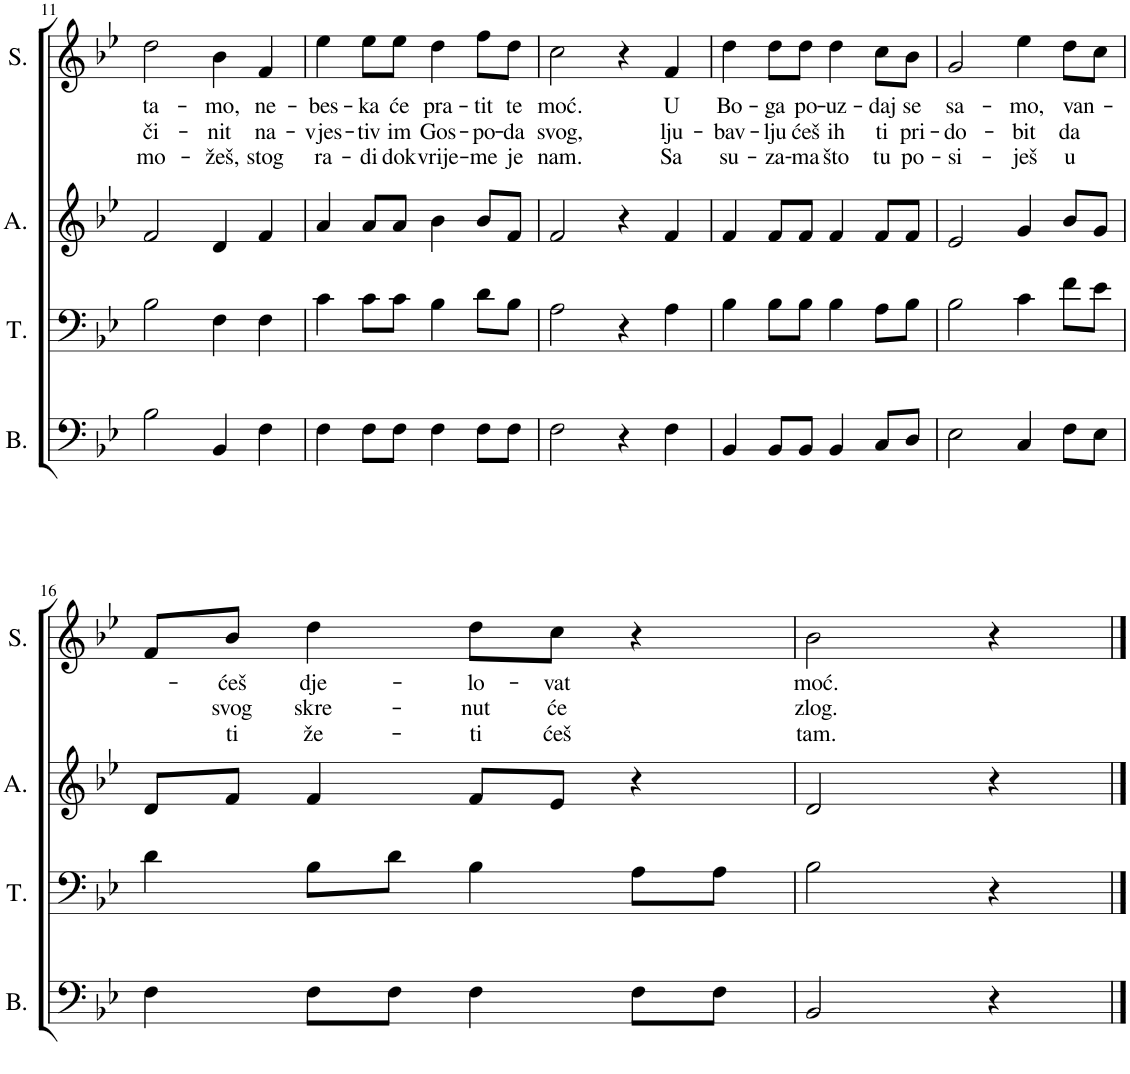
**kern	**kern	**kern	**kern	**text	**text	**text
*part4	*part3	*part2	*part1	*part1	*part1	*part1
*staff4	*staff3	*staff2	*staff1	*staff1	*staff1	*staff1
*I"Bass	*I"Tenor	*I"Alto	*I"Soprano	*	*	*
*I'B.	*I'T.	*I'A.	*I'S.	*	*	*
!!LO:PB:g=z
*clefF4	*clefF4	*clefG2	*clefG2	*	*	*
*k[b-e-]	*k[b-e-]	*k[b-e-]	*k[b-e-]	*	*	*
*M4/4	*M4/4	*M4/4	*M4/4	*	*	*
=11	=11	=11	=11	=11	=11	=11
!	!	!	!	!LO:LY:b	!LO:LY:b	!LO:LY:b
2B-\	2B-\	2f/	2dd\	ta-	či-	mo-
!	!	!	!	!LO:LY:b	!LO:LY:b	!LO:LY:b
4BB-/	4F\	4d/	4b-\	-mo,	-nit	-žeš,
!	!	!	!	!LO:LY:b	!LO:LY:b	!LO:LY:b
4F\	4F\	4f/	4f/	ne-	na-	stog
=12	=12	=12	=12	=12	=12	=12
!	!	!	!	!LO:LY:b	!LO:LY:b	!LO:LY:b
4F\	4c\	4a/	4ee-\	-bes-	-vjes-	ra-
!	!	!	!	!LO:LY:b	!LO:LY:b	!LO:LY:b
8F\L	8c\L	8a/L	8ee-\L	-ka	-tiv	-di
!	!	!	!	!LO:LY:b	!LO:LY:b	!LO:LY:b
8F\J	8c\J	8a/J	8ee-\J	će	im	dok
!	!	!	!	!LO:LY:b	!LO:LY:b	!LO:LY:b
4F\	4B-\	4b-\	4dd\	pra-	Gos-	vrije-
!	!	!	!	!LO:LY:b	!LO:LY:b	!LO:LY:b
8F\L	8d\L	8b-/L	8ff\L	-tit	-po-	-me
!	!	!	!	!LO:LY:b	!LO:LY:b	!LO:LY:b
8F\J	8B-\J	8f/J	8dd\J	te	-da	je
=13	=13	=13	=13	=13	=13	=13
!	!	!	!	!LO:LY:b	!LO:LY:b	!LO:LY:b
2F\	2A\	2f/	2cc\	moć.	svog,	nam.
4r	4r	4r	4r	.	.	.
!	!	!	!	!LO:LY:b	!LO:LY:b	!LO:LY:b
4F\	4A\	4f/	4f/	U	lju-	Sa
=14	=14	=14	=14	=14	=14	=14
!	!	!	!	!LO:LY:b	!LO:LY:b	!LO:LY:b
4BB-/	4B-\	4f/	4dd\	Bo-	-bav-	su-
!	!	!	!	!LO:LY:b	!LO:LY:b	!LO:LY:b
8BB-/L	8B-\L	8f/L	8dd\L	-ga	-lju	-za-
!	!	!	!	!LO:LY:b	!LO:LY:b	!LO:LY:b
8BB-/J	8B-\J	8f/J	8dd\J	po-	ćeš	-ma
!	!	!	!	!LO:LY:b	!LO:LY:b	!LO:LY:b
4BB-/	4B-\	4f/	4dd\	-uz-	ih	što
!	!	!	!	!LO:LY:b	!LO:LY:b	!LO:LY:b
8C/L	8A\L	8f/L	8cc\L	-daj	ti	tu
!	!	!	!	!LO:LY:b	!LO:LY:b	!LO:LY:b
8D/J	8B-\J	8f/J	8b-\J	se	pri-	po-
=15	=15	=15	=15	=15	=15	=15
!	!	!	!	!LO:LY:b	!LO:LY:b	!LO:LY:b
2E-\	2B-\	2e-/	2g/	sa-	-do-	-si-
!	!	!	!	!LO:LY:b	!LO:LY:b	!LO:LY:b
4C/	4c\	4g/	4ee-\	-mo,	-bit	-ješ
!	!	!	!	!LO:LY:b	!LO:LY:b	!LO:LY:b
8F\L	8f\L	8b-/L	8dd\L	van-	da	u
8E-\J	8e-\J	8g/J	8cc\J	.	.	.
!!LO:LB:g=z
=16	=16	=16	=16	=16	=16	=16
4F\	4d\	8d/L	8f/L	.	.	.
!	!	!	!	!LO:LY:b	!LO:LY:b	!LO:LY:b
.	.	8f/J	8b-/J	ćeš	svog	ti
!	!	!	!	!LO:LY:b	!LO:LY:b	!LO:LY:b
8F\L	8B-\L	4f/	4dd\	dje-	skre-	že-
8F\J	8d\J	.	.	.	.	.
!	!	!	!	!LO:LY:b	!LO:LY:b	!LO:LY:b
4F\	4B-\	8f/L	8dd\L	-lo-	-nut	-ti
!	!	!	!	!LO:LY:b	!LO:LY:b	!LO:LY:b
.	.	8e-/J	8cc\J	-vat	će	ćeš
8F\L	8A\L	4r	4r	.	.	.
8F\J	8A\J	.	.	.	.	.
=17	=17	=17	=17	=17	=17	=17
!	!	!	!	!LO:LY:b	!LO:LY:b	!LO:LY:b
2BB-/	2B-\	2d/	2b-\	moć.	zlog.	tam.
4r	4r	4r	4r	.	.	.
==	==	==	==	==	==	==
*-	*-	*-	*-	*-	*-	*-
